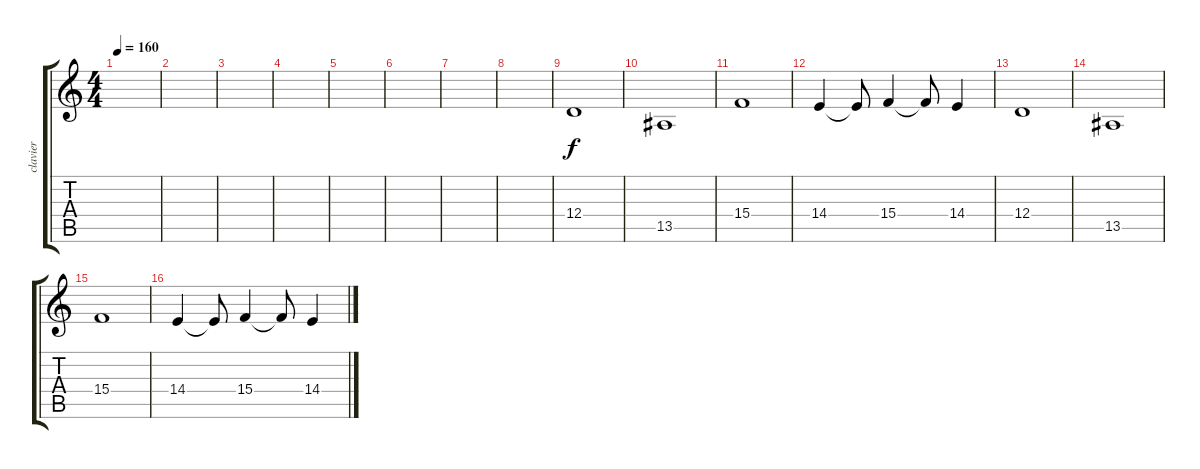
\track ("clavier" "clavier") {instrument fx7echoes}
\staff {score tabs}
\tuning (E4 B3 G3 D3 A2 E2) {hide}
\ts (4 4)
\tempo 160
\clef g2
\ks c
|
|
|
|
|
|
|
|
12.4.1 |
13.5.1 |
15.4.1 |
14.4.4 14.4{t}.8 15.4.4 15.4{t}.8 14.4.4 |
12.4.1 |
13.5.1 |
15.4.1 |
14.4.4 14.4{t}.8 15.4.4 15.4{t}.8 14.4.4
